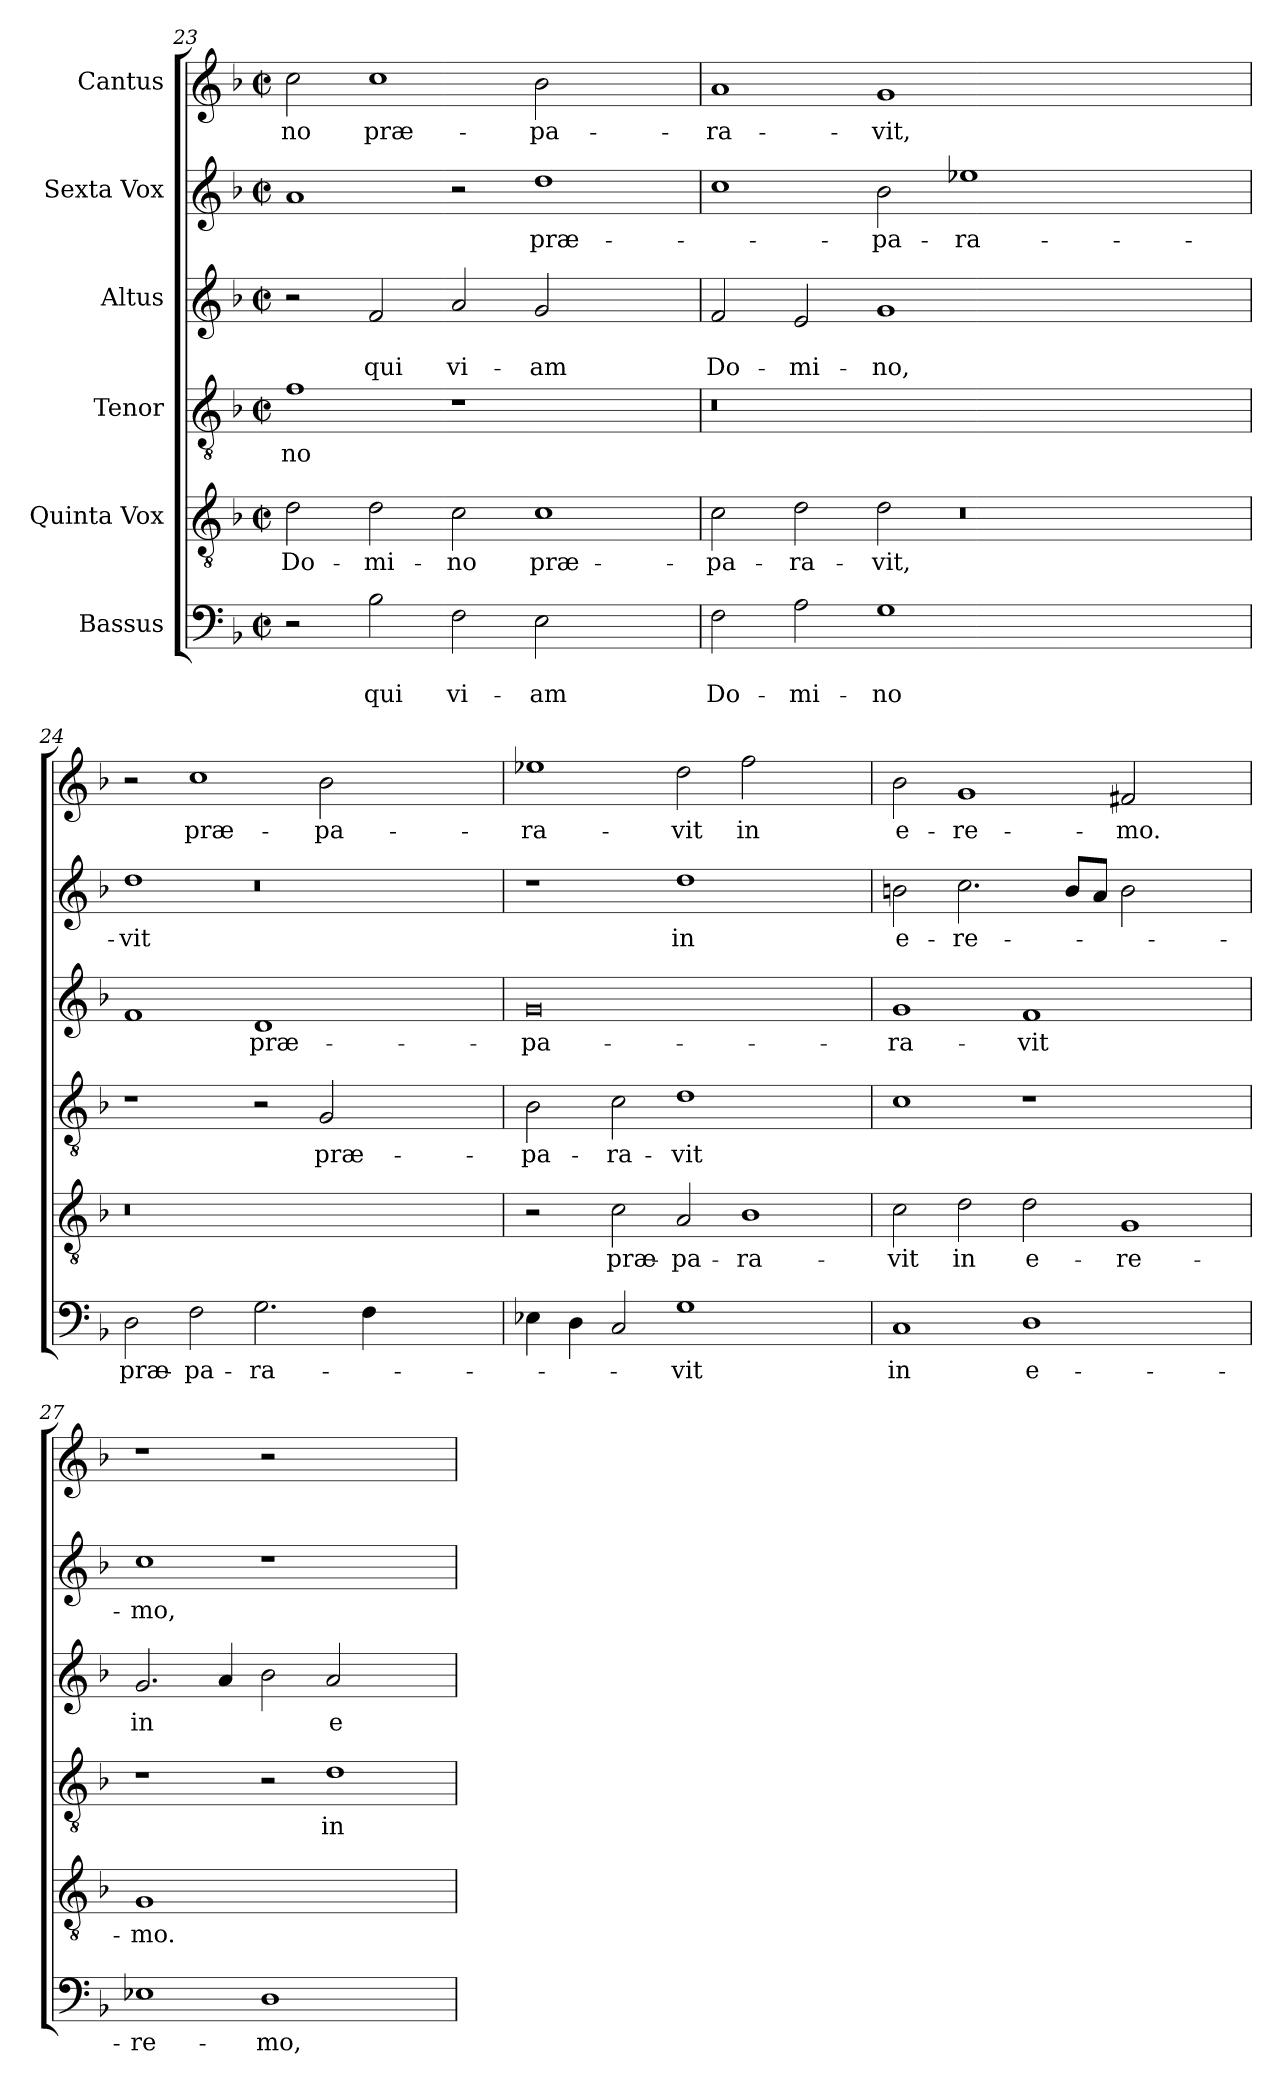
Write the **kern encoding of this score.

**kern	**text	**text	**kern	**text	**kern	**text	**kern	**text	**text	**kern	**text	**kern	**text
*part6	*part6	*part6	*part5	*part5	*part4	*part4	*part3	*part3	*part3	*part2	*part2	*part1	*part1
*staff6	*staff6	*staff6	*staff5	*staff5	*staff4	*staff4	*staff3	*staff3	*staff3	*staff2	*staff2	*staff1	*staff1
*I"Bassus	*	*	*I"Quinta Vox	*	*I"Tenor	*	*I"Altus	*	*	*I"Sexta Vox	*	*I"Cantus	*
!!LO:LB:g=z
*clefF4	*	*	*clefGv2	*	*clefGv2	*	*clefG2	*	*	*clefG2	*	*clefG2	*
*k[b-]	*	*	*k[b-]	*	*k[b-]	*	*k[b-]	*	*	*k[b-]	*	*k[b-]	*
*F:	*	*	*F:	*	*F:	*	*F:	*	*	*F:	*	*F:	*
*M4/2	*	*	*M4/2	*	*M4/2	*	*M4/2	*	*	*M4/2	*	*M4/2	*
*met(c|)	*	*	*met(c|)	*	*met(c|)	*	*met(c|)	*	*	*met(c|)	*	*met(c|)	*
=23A	=23A	=23A	=23A	=23A	=23A	=23A	=23A	=23A	=23A	=23A	=23A	=23A	=23A
!	!	!	!	!LO:LY:b	!	!LO:LY:b	!	!	!	!	!	!	!LO:LY:b
2r	.	.	2d	Do-	1f	-no	2r	.	.	1a	.	2cc	-no
!	!	!LO:LY:b	!	!LO:LY:b	!	!	!	!	!LO:LY:b	!	!	!	!LO:LY:b
2B-	.	qui	2d	-mi-	.	.	2f	.	qui	.	.	1cc	præ-
!	!	!LO:LY:b	!	!LO:LY:b	!	!	!	!	!LO:LY:b	!	!	!	!
2F	.	vi-	2c	-no	1r	.	2a	.	vi-	2r	.	.	.
!	!	!LO:LY:b	!	!LO:LY:b	!	!	!	!	!LO:LY:b	!	!LO:LY:b	!	!LO:LY:b
2E	.	-am	1c	præ-	.	.	2g	.	-am	1dd	præ-	2b-	-pa-
2ryy	.	.	.	.	2ryy	.	2ryy	.	.	.	.	2ryy	.
=23B	=23B	=23B	=23B	=23B	=23B	=23B	=23B	=23B	=23B	=23B	=23B	=23B	=23B
!	!	!LO:LY:b	!	!LO:LY:b	!	!	!	!	!LO:LY:b	!	!	!	!LO:LY:b
2F	.	Do-	2c	-pa-	0r	.	2f	.	Do-	1cc	.	1a	-ra-
!	!	!LO:LY:b	!	!LO:LY:b	!	!	!	!	!LO:LY:b	!	!	!	!
2A	.	-mi-	2d	-ra-	.	.	2e	.	-mi-	.	.	.	.
!	!	!LO:LY:b	!	!LO:LY:b	!	!	!	!	!LO:LY:b	!	!LO:LY:b	!	!LO:LY:b
1G	.	-no	2d	-vit,	.	.	1g	.	-no,	2b-	-pa-	1g	-vit,
!	!	!	!	!	!	!	!	!	!	!	!LO:LY:b	!	!
.	.	.	0r	.	.	.	.	.	.	1ee-	-ra-	.	.
1.ryy	.	.	.	.	1.ryy	.	1.ryy	.	.	.	.	1.ryy	.
.	.	.	.	.	.	.	.	.	.	1ryy	.	.	.
=24A	=24A	=24A	=24A	=24A	=24A	=24A	=24A	=24A	=24A	=24A	=24A	=24A	=24A
!	!LO:LY:b	!	!	!	!	!	!	!	!	!	!LO:LY:b	!	!
2D	præ-	.	0r	.	1r	.	1f	.	.	1dd	-vit	2r	.
!	!LO:LY:b	!	!	!	!	!	!	!	!	!	!	!	!LO:LY:b
2F	-pa-	.	.	.	.	.	.	.	.	.	.	1cc	præ-
!	!LO:LY:b	!	!	!	!	!	!	!LO:LY:b	!	!	!	!	!
2.G	-ra-	.	.	.	2r	.	1d	præ-	.	0r	.	.	.
!	!	!	!	!	!	!LO:LY:b	!	!	!	!	!	!	!LO:LY:b
.	.	.	.	.	2G	præ-	.	.	.	.	.	2b-	-pa-
4F	.	.	.	.	.	.	.	.	.	.	.	.	.
1ryy	.	.	1ryy	.	1ryy	.	1ryy	.	.	.	.	1ryy	.
=25A	=25A	=25A	=25A	=25A	=25A	=25A	=25A	=25A	=25A	=25A	=25A	=25A	=25A
!	!	!	!	!	!	!LO:LY:b	!	!LO:LY:b	!	!	!	!	!LO:LY:b
4E-X	.	.	2r	.	2B-	-pa-	0g	-pa-	.	1r	.	1ee-	-ra-
4D	.	.	.	.	.	.	.	.	.	.	.	.	.
!	!	!	!	!LO:LY:b	!	!LO:LY:b	!	!	!	!	!	!	!
2C	.	.	2c	præ-	2c	-ra-	.	.	.	.	.	.	.
!	!LO:LY:b	!	!	!LO:LY:b	!	!LO:LY:b	!	!	!	!	!LO:LY:b	!	!LO:LY:b
1G	-vit	.	2A	-pa-	1d	-vit	.	.	.	1dd	in	2dd	-vit
!	!	!	!	!LO:LY:b	!	!	!	!	!	!	!	!	!LO:LY:b
.	.	.	1B-	-ra-	.	.	.	.	.	.	.	2ff	in
2ryy	.	.	.	.	2ryy	.	2ryy	.	.	2ryy	.	2ryy	.
=26A	=26A	=26A	=26A	=26A	=26A	=26A	=26A	=26A	=26A	=26A	=26A	=26A	=26A
!	!LO:LY:b	!	!	!LO:LY:b	!	!	!	!LO:LY:b	!	!	!LO:LY:b	!	!LO:LY:b
1C	in	.	2c	-vit	1c	.	1g	-ra-	.	2bn	e-	2b-	e-
!	!	!	!	!LO:LY:b	!	!	!	!	!	!	!LO:LY:b	!	!LO:LY:b
.	.	.	2d	in	.	.	.	.	.	2.cc	-re-	1g	-re-
!	!LO:LY:b	!	!	!LO:LY:b	!	!	!	!LO:LY:b	!	!	!	!	!
1D	e-	.	2d	e-	1r	.	1f	-vit	.	.	.	.	.
.	.	.	.	.	.	.	.	.	.	8bL	.	.	.
.	.	.	.	.	.	.	.	.	.	8aJ	.	.	.
!	!	!	!	!LO:LY:b	!	!	!	!	!	!	!	!	!LO:LY:b
.	.	.	1G	-re-	.	.	.	.	.	2b	.	2f#X	-mo.
2ryy	.	.	.	.	2ryy	.	2ryy	.	.	2ryy	.	2ryy	.
!!LO:LB:g=z
=27A	=27A	=27A	=27A	=27A	=27A	=27A	=27A	=27A	=27A	=27A	=27A	=27A	=27A
!	!LO:LY:b	!	!	!LO:LY:b	!	!	!	!LO:LY:b	!	!	!LO:LY:b	!	!
1E-X	-re-	.	1G	-mo.	1r	.	2.g	in	.	1cc	-mo,	1r	.
.	.	.	.	.	.	.	4a	.	.	.	.	.	.
!	!LO:LY:b	!	!	!	!	!	!	!	!	!	!	!	!
1D	-mo,	.	1.ryy	.	2r	.	2b-	.	.	1r	.	2r	.
!	!	!	!	!	!	!LO:LY:b	!	!LO:LY:b	!	!	!	!	!LO:LY:b
.	.	.	.	.	1d	in	2a	e-	.	.	.	[2gyy	Al-
2ryy	.	.	.	.	.	.	2ryy	.	.	2ryy	.	2ryy	.
=	=	=	=	=	=	=	=	=	=	=	=	=	=
*-	*-	*-	*-	*-	*-	*-	*-	*-	*-	*-	*-	*-	*-
